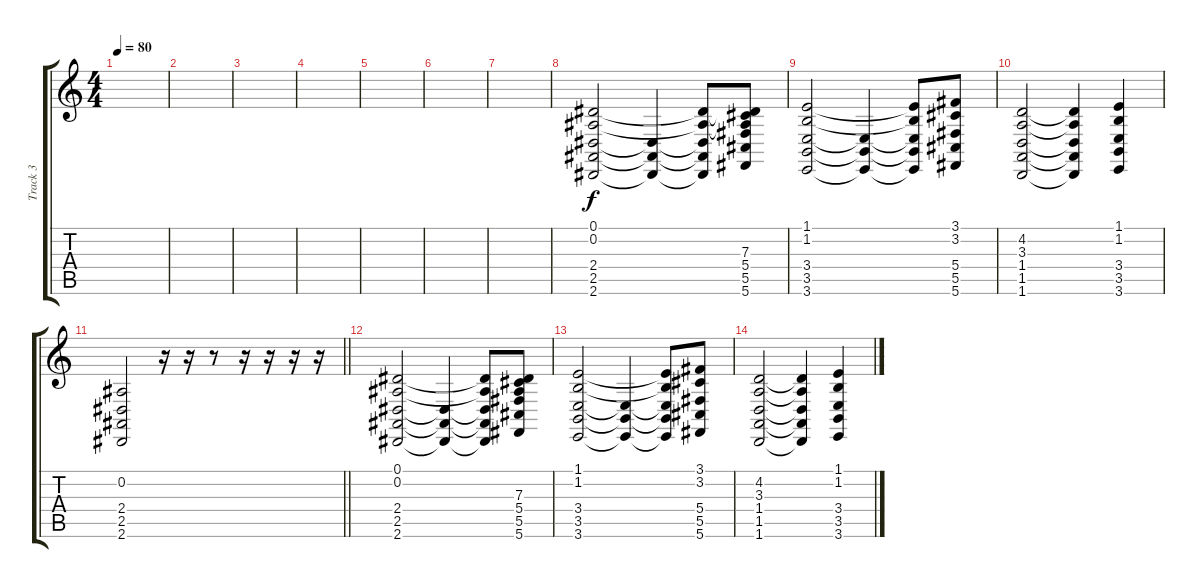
\track ("Track 3" "Track 3") {instrument lead2sawtooth}
\staff {score tabs}
\tuning (Eb4 Bb3 Gb3 Db3 Ab2 Db2) {hide}
\ts (4 4)
\tempo 80
\clef g2
\ks c
|
|
|
|
|
|
|
(0.1 0.2 2.4 2.5 2.6).2{volume 0} (2.4{t} 2.5{t} 2.6{t}).4 (0.1{t} 0.2{t} 2.4{t} 2.5{t} 2.6{t}).8 (0.1{t} 0.2{t} 7.3 5.4 5.5 5.6).8 |
(1.1 1.2 3.4 3.5 3.6).2 (3.4{t} 3.5{t} 3.6{t}).4 (1.1{t} 1.2{t} 3.4{t} 3.5{t} 3.6{t}).8 (3.1 3.2 5.4 5.5 5.6).8 |
(4.2 3.3 1.4 1.5 1.6).2 (4.2{t} 3.3{t} 1.4{t} 1.5{t} 1.6{t}).4 (1.1 1.2 3.4 3.5 3.6).4 |
\barLineRight lightlight
(0.2 2.4 2.5 2.6).2 r.16 r.16 r.8 r.16 r.16 r.16 r.16 |
(0.1 0.2 2.4 2.5 2.6).2 (2.4{t} 2.5{t} 2.6{t}).4 (0.1{t} 0.2{t} 2.4{t} 2.5{t} 2.6{t}).8 (0.1{t} 0.2{t} 7.3 5.4 5.5 5.6).8 |
(1.1 1.2 3.4 3.5 3.6).2 (3.4{t} 3.5{t} 3.6{t}).4 (1.1{t} 1.2{t} 3.4{t} 3.5{t} 3.6{t}).8 (3.1 3.2 5.4 5.5 5.6).8 |
(4.2 3.3 1.4 1.5 1.6).2 (4.2{t} 3.3{t} 1.4{t} 1.5{t} 1.6{t}).4 (1.1 1.2 3.4 3.5 3.6).4
